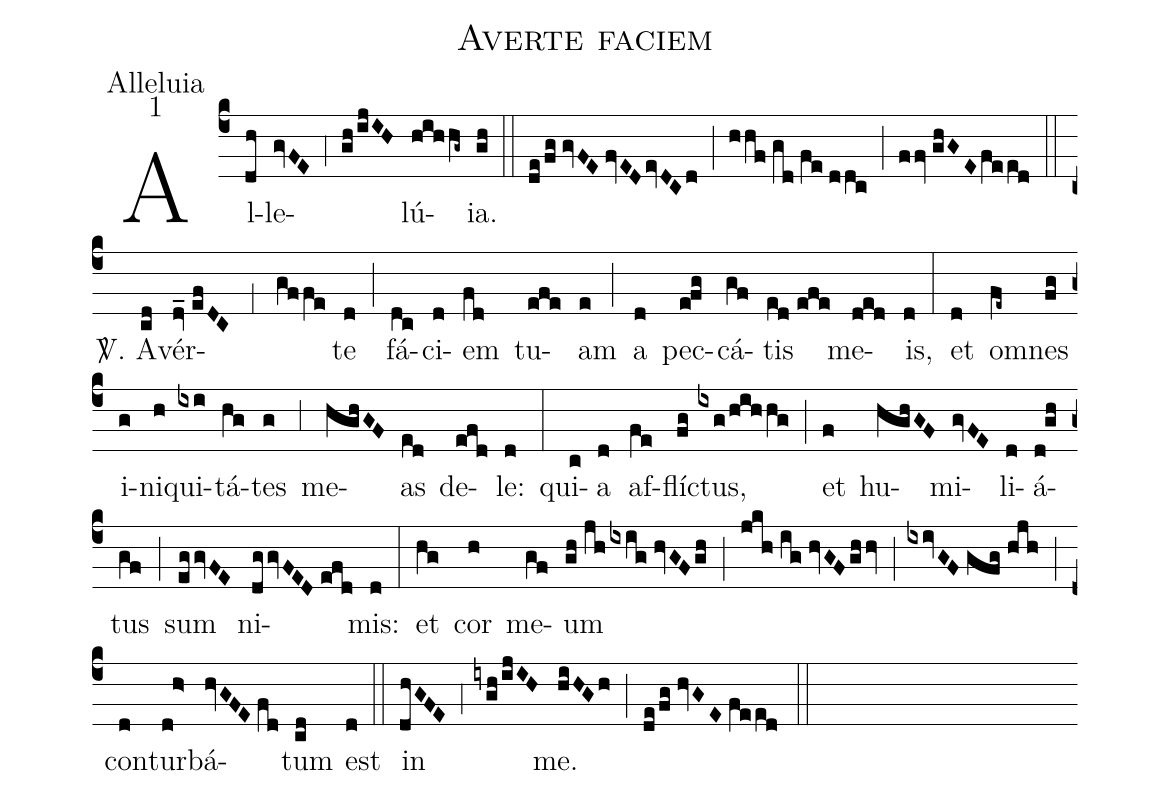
name:Averte faciem;
office-part:Alleluia;
mode:1;
%%
(c4) Al(dh)le(gvFE)(,4)(gh/ijIH)lú(hihhg~)ia.(gh) (::)
(de/fg//gvFE//fvED/evDCd) (;) (hhf//gd//fe//ddc) (;) (ffv//ghGE/feed) (::)

<sp>V/</sp>. A(cd)vér(dv_//efDC,1gffe)te(d) (;) fá(dc)ci(d)em(fd) tu(efe)am(e) (;) a(d) pec(e!fg)cá(gf)tis(ed//efe) me(ded)is,(d) (:)
et(d) o(fe~)mnes(fg) i(g)ni(h)qui(ixi)tá(hg)tes(g) (,3) me(hghGF)as(ed) de(efd)le:(d) (:)
qui(c)a(d) af(fe)flí(fg)ctus,(ixg/hihhg) (;) et(f) hu(hghGF)mi(gvFE)li(d)á(d!gh)tus(gf) (;) sum(eggvFE) ni(dggvFED//efd)mis:(d) (:)
et(hg) cor(h) me(gf)um(gh//jh/ixig//hvGF/gh) (;) (jkh//ig//hvGF/ghhv) (;) (ixivGF//gfg//hjh) (;) con(d)tur(d!h>)bá(hvGFE//fd)tum(cd) est(d) (::)
in(dhGFE) (,4) (iygh/ijIH) me.(hiHGh) (;) (de/fg//hvGE//feed) (::)
